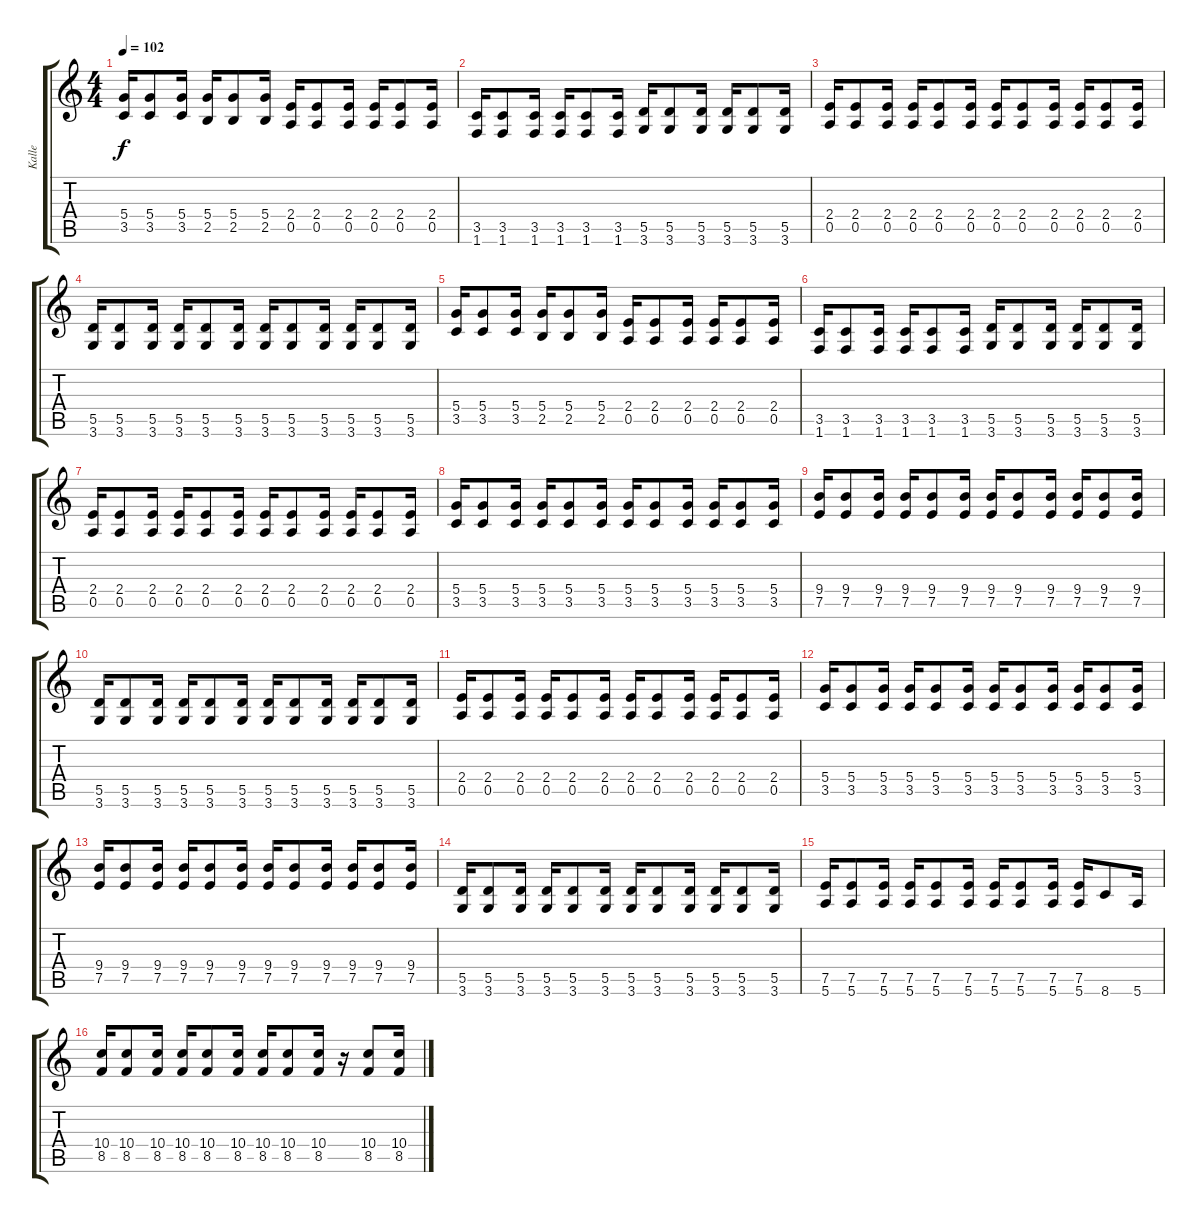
\track ("Kalle" "Kalle") {instrument distortionguitar}
\staff {score tabs}
\tuning (E4 B3 G3 D3 A2 E2) {hide}
\ts (4 4)
\tempo 102
\clef g2
\ks c
(5.4 3.5).16{dy f} (5.4 3.5).8 (5.4 3.5).16 (5.4 2.5).16 (5.4 2.5).8 (5.4 2.5).16 (2.4 0.5).16 (2.4 0.5).8 (2.4 0.5).16 (2.4 0.5).16 (2.4 0.5).8 (2.4 0.5).16 |
(3.5 1.6).16 (3.5 1.6).8 (3.5 1.6).16 (3.5 1.6).16 (3.5 1.6).8 (3.5 1.6).16 (5.5 3.6).16 (5.5 3.6).8 (5.5 3.6).16 (5.5 3.6).16 (5.5 3.6).8 (5.5 3.6).16 |
(2.4 0.5).16 (2.4 0.5).8 (2.4 0.5).16 (2.4 0.5).16 (2.4 0.5).8 (2.4 0.5).16 (2.4 0.5).16 (2.4 0.5).8 (2.4 0.5).16 (2.4 0.5).16 (2.4 0.5).8 (2.4 0.5).16 |
(5.5 3.6).16 (5.5 3.6).8 (5.5 3.6).16 (5.5 3.6).16 (5.5 3.6).8 (5.5 3.6).16 (5.5 3.6).16 (5.5 3.6).8 (5.5 3.6).16 (5.5 3.6).16 (5.5 3.6).8 (5.5 3.6).16 |
(5.4 3.5).16 (5.4 3.5).8 (5.4 3.5).16 (5.4 2.5).16 (5.4 2.5).8 (5.4 2.5).16 (2.4 0.5).16 (2.4 0.5).8 (2.4 0.5).16 (2.4 0.5).16 (2.4 0.5).8 (2.4 0.5).16 |
(3.5 1.6).16 (3.5 1.6).8 (3.5 1.6).16 (3.5 1.6).16 (3.5 1.6).8 (3.5 1.6).16 (5.5 3.6).16 (5.5 3.6).8 (5.5 3.6).16 (5.5 3.6).16 (5.5 3.6).8 (5.5 3.6).16 |
(2.4 0.5).16 (2.4 0.5).8 (2.4 0.5).16 (2.4 0.5).16 (2.4 0.5).8 (2.4 0.5).16 (2.4 0.5).16 (2.4 0.5).8 (2.4 0.5).16 (2.4 0.5).16 (2.4 0.5).8 (2.4 0.5).16 |
(5.4 3.5).16 (5.4 3.5).8 (5.4 3.5).16 (5.4 3.5).16 (5.4 3.5).8 (5.4 3.5).16 (5.4 3.5).16 (5.4 3.5).8 (5.4 3.5).16 (5.4 3.5).16 (5.4 3.5).8 (5.4 3.5).16 |
(9.4 7.5).16 (9.4 7.5).8 (9.4 7.5).16 (9.4 7.5).16 (9.4 7.5).8 (9.4 7.5).16 (9.4 7.5).16 (9.4 7.5).8 (9.4 7.5).16 (9.4 7.5).16 (9.4 7.5).8 (9.4 7.5).16 |
(5.5 3.6).16 (5.5 3.6).8 (5.5 3.6).16 (5.5 3.6).16 (5.5 3.6).8 (5.5 3.6).16 (5.5 3.6).16 (5.5 3.6).8 (5.5 3.6).16 (5.5 3.6).16 (5.5 3.6).8 (5.5 3.6).16 |
(2.4 0.5).16 (2.4 0.5).8 (2.4 0.5).16 (2.4 0.5).16 (2.4 0.5).8 (2.4 0.5).16 (2.4 0.5).16 (2.4 0.5).8 (2.4 0.5).16 (2.4 0.5).16 (2.4 0.5).8 (2.4 0.5).16 |
(5.4 3.5).16 (5.4 3.5).8 (5.4 3.5).16 (5.4 3.5).16 (5.4 3.5).8 (5.4 3.5).16 (5.4 3.5).16 (5.4 3.5).8 (5.4 3.5).16 (5.4 3.5).16 (5.4 3.5).8 (5.4 3.5).16 |
(9.4 7.5).16 (9.4 7.5).8 (9.4 7.5).16 (9.4 7.5).16 (9.4 7.5).8 (9.4 7.5).16 (9.4 7.5).16 (9.4 7.5).8 (9.4 7.5).16 (9.4 7.5).16 (9.4 7.5).8 (9.4 7.5).16 |
(5.5 3.6).16 (5.5 3.6).8 (5.5 3.6).16 (5.5 3.6).16 (5.5 3.6).8 (5.5 3.6).16 (5.5 3.6).16 (5.5 3.6).8 (5.5 3.6).16 (5.5 3.6).16 (5.5 3.6).8 (5.5 3.6).16 |
(7.5 5.6).16 (7.5 5.6).8 (7.5 5.6).16 (7.5 5.6).16 (7.5 5.6).8 (7.5 5.6).16 (7.5 5.6).16 (7.5 5.6).8 (7.5 5.6).16 (7.5 5.6).16 8.6.8 5.6.16 |
(10.4 8.5).16 (10.4 8.5).8 (10.4 8.5).16 (10.4 8.5).16 (10.4 8.5).8 (10.4 8.5).16 (10.4 8.5).16 (10.4 8.5).8 (10.4 8.5).16 r.16 (10.4 8.5).8 (10.4 8.5).16
